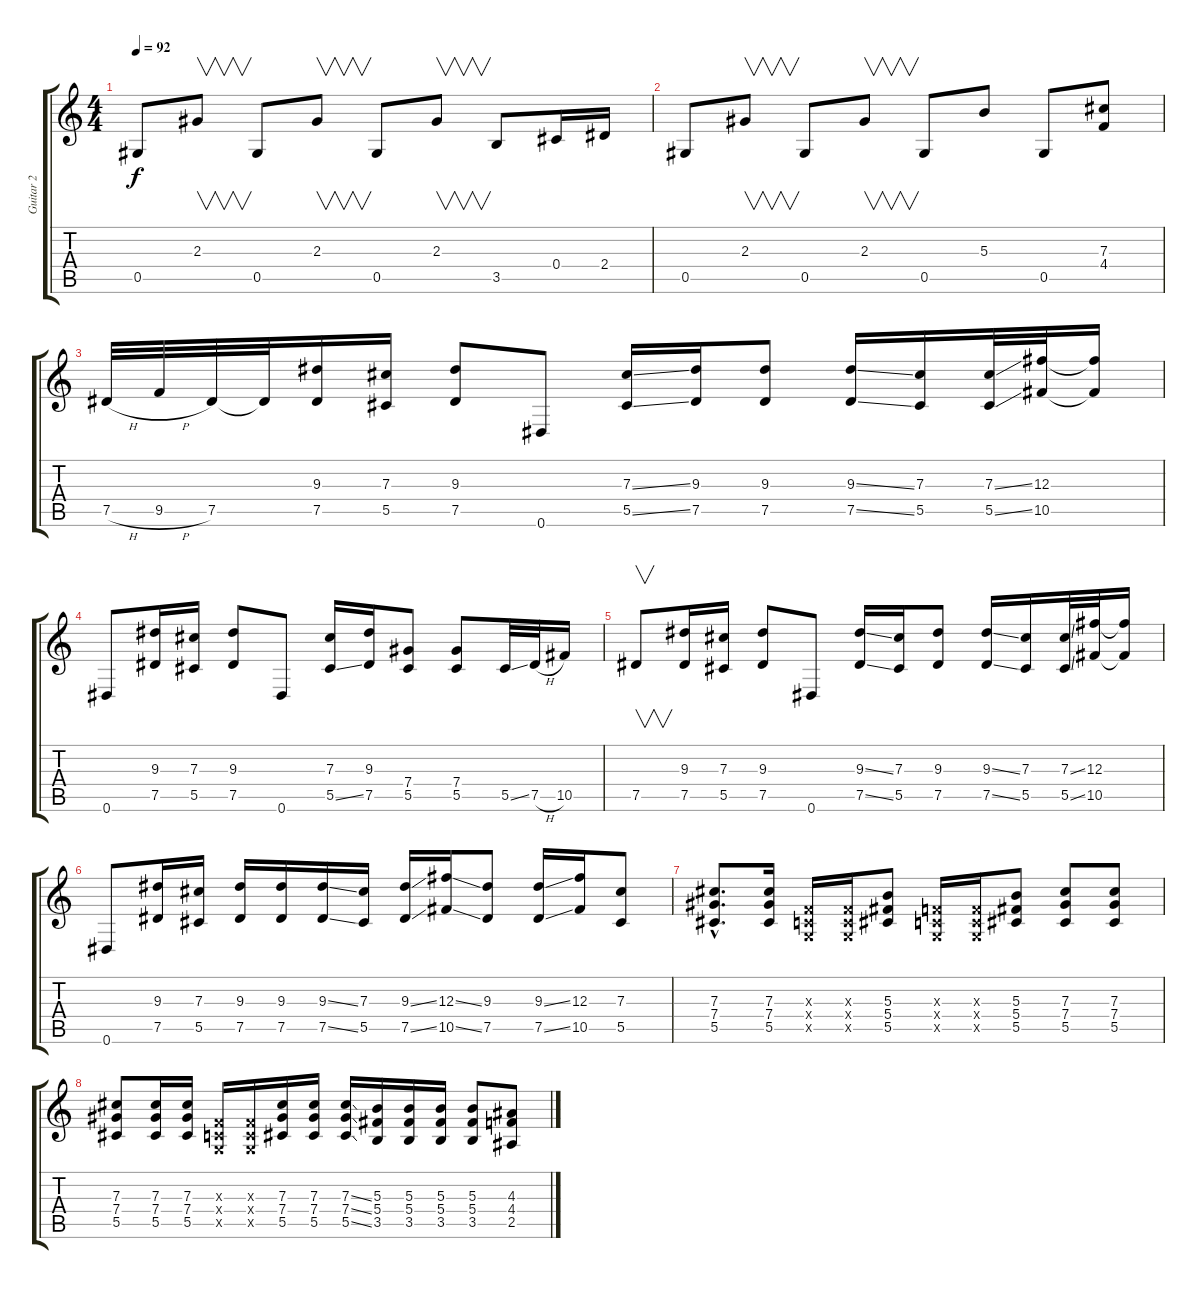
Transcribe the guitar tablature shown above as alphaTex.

\track ("Guitar 2" "Guitar 2") {instrument distortionguitar}
\staff {score tabs}
\tuning (Eb4 Bb3 Gb3 Db3 Ab2 Eb2) {hide}
\ts (4 4)
\tempo 92
\clef g2
\ks c
0.5.8{dy f} 2.3.8{v} 0.5.8 2.3.8{v} 0.5.8 2.3.8{v} 3.5.8 0.4.16 2.4.16 |
0.5.8 2.3.8{v} 0.5.8 2.3.8{v} 0.5.8 5.3.8 0.5.8 (7.3 4.4).8 |
7.5{h}.32 9.5{h}.32 7.5.32 7.5{t}.32 (9.3 7.5).16 (7.3 5.5).16 (9.3 7.5).8 0.6.8 (7.3{ss} 5.5{ss}).16 (9.3 7.5).16 (9.3 7.5).8 (9.3{ss} 7.5{ss}).16 (7.3 5.5).16 (7.3{ss} 5.5{ss}).32 (12.3 10.5).32 (12.3{t} 10.5{t}).16 |
0.6.8 (9.3 7.5).16 (7.3 5.5).16 (9.3 7.5).8 0.6.8 (7.3 5.5{ss}).16 (9.3 7.5).16 (7.4 5.5).8 (7.4 5.5).8 5.5{ss}.32 7.5{h}.32 10.5.16 |
7.5.8{v} (9.3 7.5).16 (7.3 5.5).16 (9.3 7.5).8 0.6.8 (9.3{ss} 7.5{ss}).16 (7.3 5.5).16 (9.3 7.5).8 (9.3{ss} 7.5{ss}).16 (7.3 5.5).16 (7.3{ss} 5.5{ss}).32 (12.3 10.5).32 (12.3{t} 10.5{t}).16 |
0.6.8 (9.3 7.5).16 (7.3 5.5).16 (9.3 7.5).16 (9.3 7.5).16 (9.3{ss} 7.5{ss}).16 (7.3 5.5).16 (9.3{ss} 7.5{ss}).16 (12.3{ss} 10.5{ss}).16 (9.3 7.5).8 (9.3{ss} 7.5{ss}).16 (12.3 10.5).16 (7.3 5.5).8 |
(7.3{hac} 7.4{hac} 5.5{hac}).8{d} (7.3 7.4 5.5).16 (-1.3{x} -1.4{x} -1.5{x}).16 (-1.3{x} -1.4{x} -1.5{x}).16 (5.3 5.4 5.5).8 (-1.3{x} -1.4{x} -1.5{x}).16 (-1.3{x} -1.4{x} -1.5{x}).16 (5.3 5.4 5.5).8 (7.3 7.4 5.5).8 (7.3 7.4 5.5).8 |
(7.3 7.4 5.5).8 (7.3 7.4 5.5).16 (7.3 7.4 5.5).16 (-1.3{x} -1.4{x} -1.5{x}).16 (-1.3{x} -1.4{x} -1.5{x}).16 (7.3 7.4 5.5).16 (7.3 7.4 5.5).16 (7.3{ss} 7.4{ss} 5.5{ss}).16 (5.3 5.4 3.5).16 (5.3 5.4 3.5).16 (5.3 5.4 3.5).16 (5.3 5.4 3.5).8 (4.3 4.4 2.5).8
